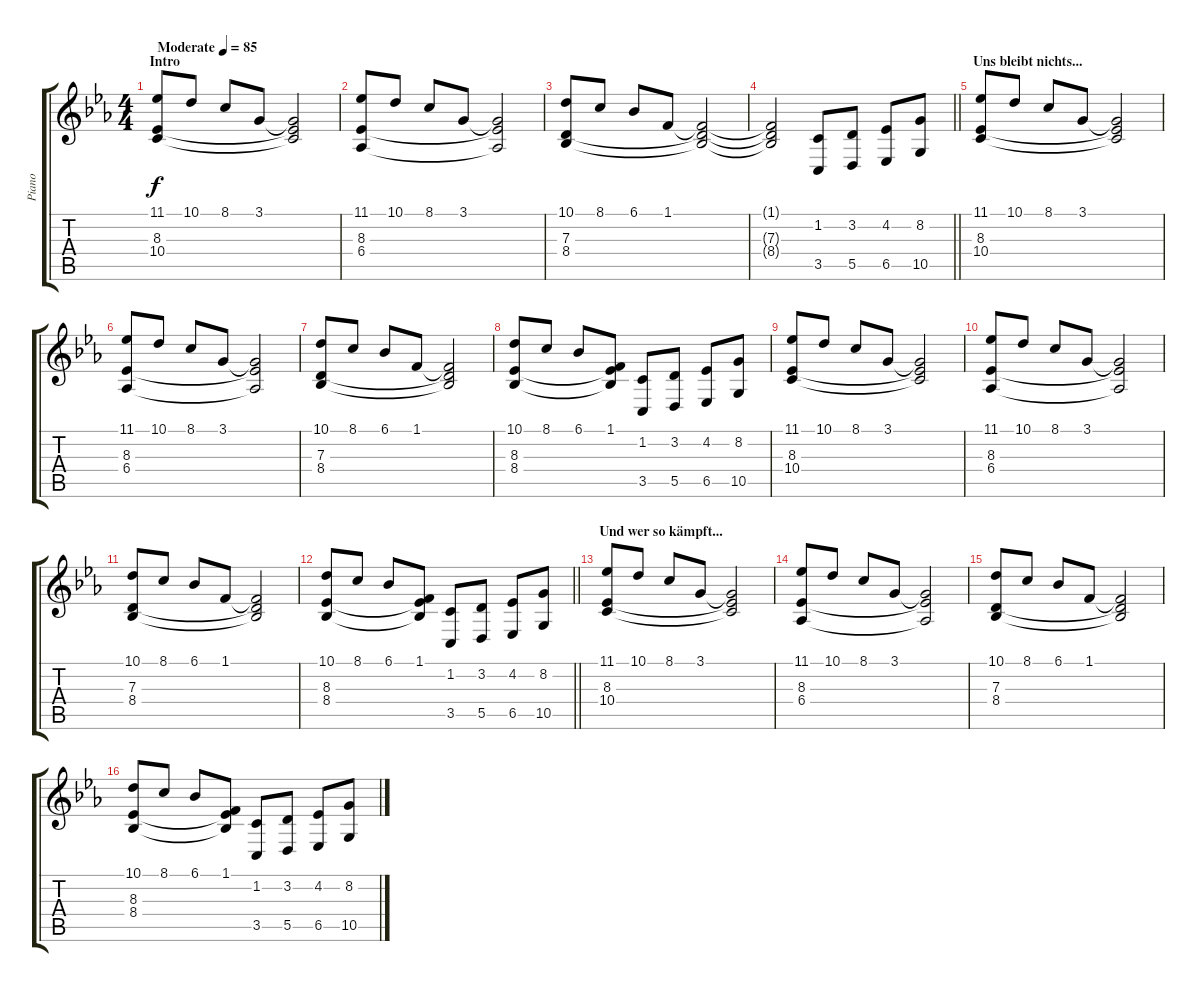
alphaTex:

\track ("Piano" "Piano") {instrument acousticgrandpiano}
\staff {score tabs}
\tuning (E4 B3 G3 D3 A2 E2) {hide}
\ts (4 4)
\section ("" "Intro")
\tempo (85 "Moderate")
\clef g2
\ks cminor
(11.1 8.3 10.4).8{dy f instrument acousticgrandpiano} 10.1.8 8.1.8 3.1.8 (3.1{t} 8.3{t} 10.4{t}).2 |
(11.1 8.3 6.4).8 10.1.8 8.1.8 3.1.8 (3.1{t} 8.3{t} 6.4{t}).2 |
(10.1 7.3 8.4).8 8.1.8 6.1.8 1.1.8 (1.1{t} 7.3{t} 8.4{t}).2 |
\barLineRight lightlight
(1.1{t} 7.3{t} 8.4{t}).2 (1.2 3.5).8 (3.2 5.5).8 (4.2 6.5).8 (8.2 10.5).8 |
\section ("" "Uns bleibt nichts...")
(11.1 8.3 10.4).8 10.1.8 8.1.8 3.1.8 (3.1{t} 8.3{t} 10.4{t}).2 |
(11.1 8.3 6.4).8 10.1.8 8.1.8 3.1.8 (3.1{t} 8.3{t} 6.4{t}).2 |
(10.1 7.3 8.4).8 8.1.8 6.1.8 1.1.8 (1.1{t} 7.3{t} 8.4{t}).2 |
(10.1 8.3 8.4).8 8.1.8 6.1.8 (1.1 8.3{t} 8.4{t}).8 (1.2 3.5).8 (3.2 5.5).8 (4.2 6.5).8 (8.2 10.5).8 |
(11.1 8.3 10.4).8 10.1.8 8.1.8 3.1.8 (3.1{t} 8.3{t} 10.4{t}).2 |
(11.1 8.3 6.4).8 10.1.8 8.1.8 3.1.8 (3.1{t} 8.3{t} 6.4{t}).2 |
(10.1 7.3 8.4).8 8.1.8 6.1.8 1.1.8 (1.1{t} 7.3{t} 8.4{t}).2 |
\barLineRight lightlight
(10.1 8.3 8.4).8 8.1.8 6.1.8 (1.1 8.3{t} 8.4{t}).8 (1.2 3.5).8 (3.2 5.5).8 (4.2 6.5).8 (8.2 10.5).8 |
\section ("" "Und wer so kämpft...")
(11.1 8.3 10.4).8 10.1.8 8.1.8 3.1.8 (3.1{t} 8.3{t} 10.4{t}).2 |
(11.1 8.3 6.4).8 10.1.8 8.1.8 3.1.8 (3.1{t} 8.3{t} 6.4{t}).2 |
(10.1 7.3 8.4).8 8.1.8 6.1.8 1.1.8 (1.1{t} 7.3{t} 8.4{t}).2 |
(10.1 8.3 8.4).8 8.1.8 6.1.8 (1.1 8.3{t} 8.4{t}).8 (1.2 3.5).8 (3.2 5.5).8 (4.2 6.5).8 (8.2 10.5).8
